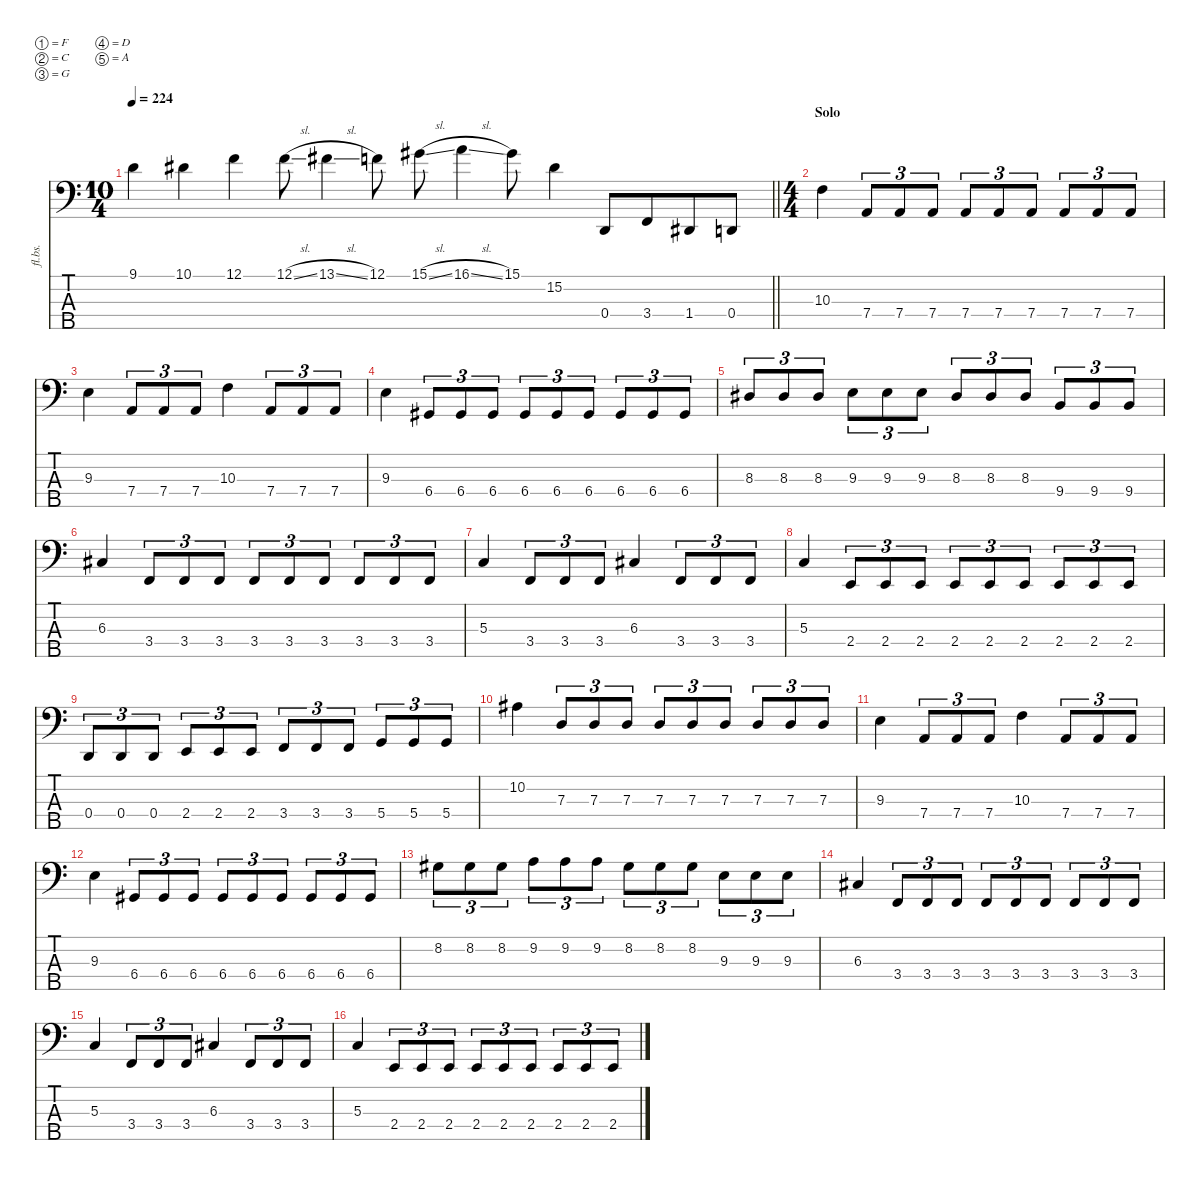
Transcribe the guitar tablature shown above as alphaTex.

\defaultSystemsLayout 4
\hideDynamics
\bracketExtendMode nobrackets
\otherSystemsTrackNameOrientation horizontal
\track ("Bass" "fl.bs.") {instrument fretlessbass}
\staff {score tabs}
\tuning (F2 C2 G1 D1 A0)
\ts (10 4)
\beaming (8 6 4 10)
\tempo 224
\clef f4
\barLineRight lightlight
\ks c
9.1.4{dy f beam Down} 10.1{acc #}.4{beam Down} 12.1.4{beam Down} 12.1{sl}.8{beam Down} 13.1{sl acc #}.4{beam Down} 12.1.8{beam Down} 15.1{sl acc #}.8{beam Down} 16.1{sl}.4{beam Down} 15.1{acc #}.8{beam Down} 15.2{acc #}.4{beam Down} 0.4.8{beam Up} 3.4.8{beam Up} 1.4{acc #}.8{beam Up} 0.4.8{beam Up} |
\ts (4 4)
\beaming (8 2 2 2 2)
\section ("" "Solo")
10.3.4{beam Down} 7.4.8{tu (3 2) beam Up} 7.4.8{tu (3 2) beam Up} 7.4.8{tu (3 2) beam Up} 7.4.8{tu (3 2) beam Up} 7.4.8{tu (3 2) beam Up} 7.4.8{tu (3 2) beam Up} 7.4.8{tu (3 2) beam Up} 7.4.8{tu (3 2) beam Up} 7.4.8{tu (3 2) beam Up} |
9.3.4{beam Down} 7.4.8{tu (3 2) beam Up} 7.4.8{tu (3 2) beam Up} 7.4.8{tu (3 2) beam Up} 10.3.4{beam Down} 7.4.8{tu (3 2) beam Up} 7.4.8{tu (3 2) beam Up} 7.4.8{tu (3 2) beam Up} |
9.3.4{beam Down} 6.4{acc #}.8{tu (3 2) beam Up} 6.4{acc #}.8{tu (3 2) beam Up} 6.4{acc #}.8{tu (3 2) beam Up} 6.4{acc #}.8{tu (3 2) beam Up} 6.4{acc #}.8{tu (3 2) beam Up} 6.4{acc #}.8{tu (3 2) beam Up} 6.4{acc #}.8{tu (3 2) beam Up} 6.4{acc #}.8{tu (3 2) beam Up} 6.4{acc #}.8{tu (3 2) beam Up} |
8.3{acc #}.8{tu (3 2) beam Up} 8.3{acc #}.8{tu (3 2) beam Up} 8.3{acc #}.8{tu (3 2) beam Up} 9.3.8{tu (3 2) beam Down} 9.3.8{tu (3 2) beam Down} 9.3.8{tu (3 2) beam Down} 8.3{acc #}.8{tu (3 2) beam Up} 8.3{acc #}.8{tu (3 2) beam Up} 8.3{acc #}.8{tu (3 2) beam Up} 9.4.8{tu (3 2) beam Up} 9.4.8{tu (3 2) beam Up} 9.4.8{tu (3 2) beam Up} |
6.3{acc #}.4{beam Up} 3.4.8{tu (3 2) beam Up} 3.4.8{tu (3 2) beam Up} 3.4.8{tu (3 2) beam Up} 3.4.8{tu (3 2) beam Up} 3.4.8{tu (3 2) beam Up} 3.4.8{tu (3 2) beam Up} 3.4.8{tu (3 2) beam Up} 3.4.8{tu (3 2) beam Up} 3.4.8{tu (3 2) beam Up} |
5.3.4{beam Up} 3.4.8{tu (3 2) beam Up} 3.4.8{tu (3 2) beam Up} 3.4.8{tu (3 2) beam Up} 6.3{acc #}.4{beam Up} 3.4.8{tu (3 2) beam Up} 3.4.8{tu (3 2) beam Up} 3.4.8{tu (3 2) beam Up} |
5.3.4{beam Up} 2.4.8{tu (3 2) beam Up} 2.4.8{tu (3 2) beam Up} 2.4.8{tu (3 2) beam Up} 2.4.8{tu (3 2) beam Up} 2.4.8{tu (3 2) beam Up} 2.4.8{tu (3 2) beam Up} 2.4.8{tu (3 2) beam Up} 2.4.8{tu (3 2) beam Up} 2.4.8{tu (3 2) beam Up} |
0.4.8{tu (3 2) beam Up} 0.4.8{tu (3 2) beam Up} 0.4.8{tu (3 2) beam Up} 2.4.8{tu (3 2) beam Up} 2.4.8{tu (3 2) beam Up} 2.4.8{tu (3 2) beam Up} 3.4.8{tu (3 2) beam Up} 3.4.8{tu (3 2) beam Up} 3.4.8{tu (3 2) beam Up} 5.4.8{tu (3 2) beam Up} 5.4.8{tu (3 2) beam Up} 5.4.8{tu (3 2) beam Up} |
10.2{acc #}.4{beam Down} 7.3.8{tu (3 2) beam Up} 7.3.8{tu (3 2) beam Up} 7.3.8{tu (3 2) beam Up} 7.3.8{tu (3 2) beam Up} 7.3.8{tu (3 2) beam Up} 7.3.8{tu (3 2) beam Up} 7.3.8{tu (3 2) beam Up} 7.3.8{tu (3 2) beam Up} 7.3.8{tu (3 2) beam Up} |
9.3.4{beam Down} 7.4.8{tu (3 2) beam Up} 7.4.8{tu (3 2) beam Up} 7.4.8{tu (3 2) beam Up} 10.3.4{beam Down} 7.4.8{tu (3 2) beam Up} 7.4.8{tu (3 2) beam Up} 7.4.8{tu (3 2) beam Up} |
9.3.4{beam Down} 6.4{acc #}.8{tu (3 2) beam Up} 6.4{acc #}.8{tu (3 2) beam Up} 6.4{acc #}.8{tu (3 2) beam Up} 6.4{acc #}.8{tu (3 2) beam Up} 6.4{acc #}.8{tu (3 2) beam Up} 6.4{acc #}.8{tu (3 2) beam Up} 6.4{acc #}.8{tu (3 2) beam Up} 6.4{acc #}.8{tu (3 2) beam Up} 6.4{acc #}.8{tu (3 2) beam Up} |
8.2{acc #}.8{tu (3 2) beam Down} 8.2{acc #}.8{tu (3 2) beam Down} 8.2{acc #}.8{tu (3 2) beam Down} 9.2.8{tu (3 2) beam Down} 9.2.8{tu (3 2) beam Down} 9.2.8{tu (3 2) beam Down} 8.2{acc #}.8{tu (3 2) beam Down} 8.2{acc #}.8{tu (3 2) beam Down} 8.2{acc #}.8{tu (3 2) beam Down} 9.3.8{tu (3 2) beam Down} 9.3.8{tu (3 2) beam Down} 9.3.8{tu (3 2) beam Down} |
6.3{acc #}.4{beam Up} 3.4.8{tu (3 2) beam Up} 3.4.8{tu (3 2) beam Up} 3.4.8{tu (3 2) beam Up} 3.4.8{tu (3 2) beam Up} 3.4.8{tu (3 2) beam Up} 3.4.8{tu (3 2) beam Up} 3.4.8{tu (3 2) beam Up} 3.4.8{tu (3 2) beam Up} 3.4.8{tu (3 2) beam Up} |
5.3.4{beam Up} 3.4.8{tu (3 2) beam Up} 3.4.8{tu (3 2) beam Up} 3.4.8{tu (3 2) beam Up} 6.3{acc #}.4{beam Up} 3.4.8{tu (3 2) beam Up} 3.4.8{tu (3 2) beam Up} 3.4.8{tu (3 2) beam Up} |
5.3.4{beam Up} 2.4.8{tu (3 2) beam Up} 2.4.8{tu (3 2) beam Up} 2.4.8{tu (3 2) beam Up} 2.4.8{tu (3 2) beam Up} 2.4.8{tu (3 2) beam Up} 2.4.8{tu (3 2) beam Up} 2.4.8{tu (3 2) beam Up} 2.4.8{tu (3 2) beam Up} 2.4.8{tu (3 2) beam Up}
